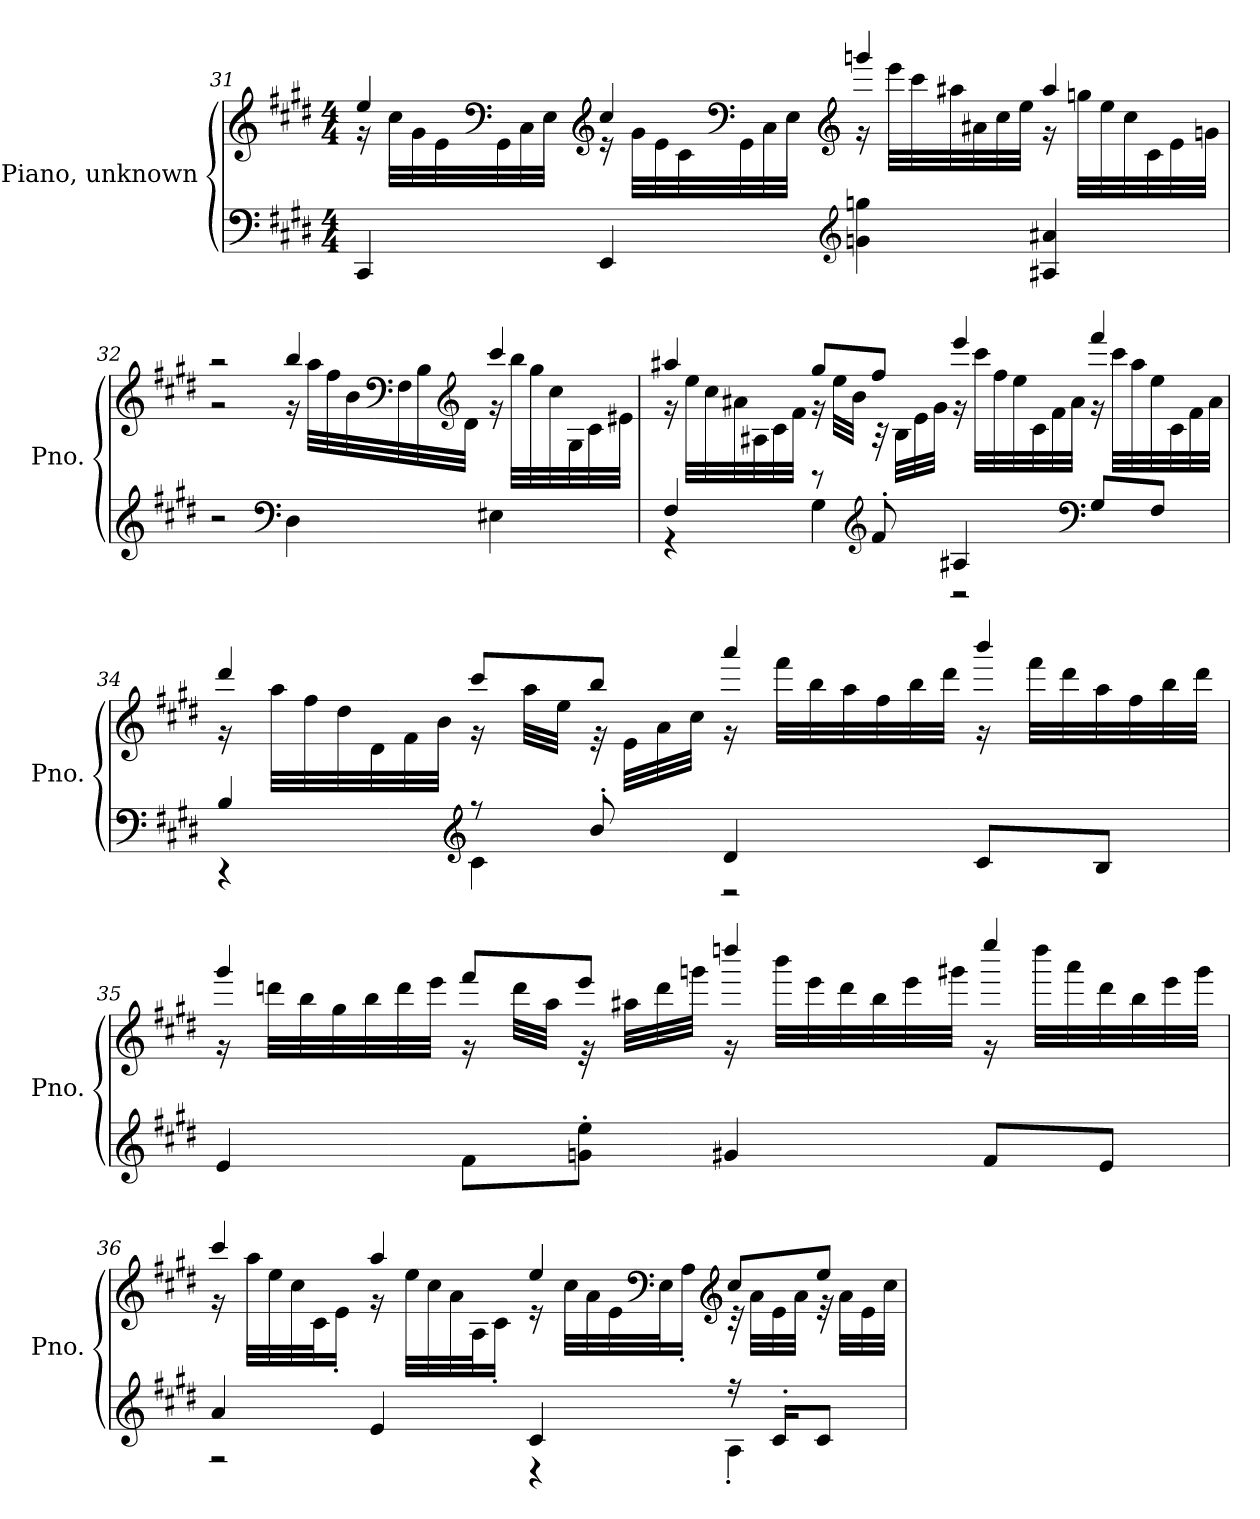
**kern	**kern
*part1	*part1
*staff2	*staff1
*I"Piano, unknown	*
*I'Pno.	*
!!LO:PB:g=z
*clefF4	*clefG2
*k[f#c#g#d#]	*k[f#c#g#d#]
*M4/4	*M4/4
=31	=31
*	*^
4CC#/	4ee/	16r
.	.	32cc#\LLL
.	.	32g#\
.	.	32e\
*	*clefF4	*
.	.	32GG#\
.	.	32C#\
.	.	32E\JJJ
*	*clefG2	*
4EE/	4cc#/	16r
.	.	32g#\LLL
.	.	32e\
.	.	32c#\
*	*clefF4	*
.	.	32GG#\
.	.	32C#\
.	.	32E\JJJ
*clefG2	*clefG2	*
4gn\ 4ggn\	4gggn/	16r
.	.	32eee\LLL
.	.	32ccc#\
.	.	32aa#X\
.	.	32a#X\
.	.	32cc#\
.	.	32ee\JJJ
4A#X/ 4a#X/	4aa#/	16r
.	.	32ggn\LLL
.	.	32ee\
.	.	32cc#\
.	.	32c#\
.	.	32e\
.	.	32gn\JJJ
!!LO:LB:g=z	!!
=32	=32	=32
2r	2r	2r
*clefF4	*	*
4D#\	4bb/	16r
.	.	32aa\LLL
.	.	32ff#\
.	.	32b\
*	*clefF4	*
.	.	32F#\
.	.	32B\
*	*clefG2	*
.	.	32d#\JJJ
4E#X\	4ccc#/	16r
.	.	32bb\LLL
.	.	32gg#\
.	.	32cc#\
.	.	32G#\
.	.	32c#\
.	.	32e#X\JJJ
!!LO:LB:g=z	!!
=33	=33	=33
*^	*	*
4F#/	4r	4aa#X/	16r
.	.	.	32ee\LLL
.	.	.	32cc#\
.	.	.	32a#X\
.	.	.	32A#X\
.	.	.	32c#\
.	.	.	32f#\JJJ
8r	4G#\	8gg#/L	16r
.	.	.	32ee\LLL
.	.	.	32b\JJJ
*clefG2	*	*	*
8f#'/	.	8ff#/J	32r
.	.	.	32B\LLL
.	.	.	32e\
.	.	.	32g#\JJJ
4A#X/	2r	4eee/	16r
.	.	.	32ccc#\LLL
.	.	.	32ff#\
.	.	.	32ee\
.	.	.	32c#\
.	.	.	32f#\
.	.	.	32a#\JJJ
*clefF4	*	*	*
8G#/L	.	4fff#/	16r
.	.	.	32ccc#\LLL
.	.	.	32aa#\
8F#/J	.	.	32ee\
.	.	.	32c#\
.	.	.	32f#\
.	.	.	32a#\JJJ
!!LO:LB:g=z	!!
=34	=34	=34	=34
4B/	4r	4ddd#/	16r
.	.	.	32aa\LLL
.	.	.	32ff#\
.	.	.	32dd#\
.	.	.	32d#\
.	.	.	32f#\
.	.	.	32b\JJJ
*clefG2	*	*	*
8r	4c#\	8ccc#/L	16r
.	.	.	32aa\LLL
.	.	.	32ee\JJJ
8b'/	.	8bb/J	32r
.	.	.	32e\LLL
.	.	.	32a\
.	.	.	32cc#\JJJ
4d#/	2r	4aaa/	16r
.	.	.	32fff#\LLL
.	.	.	32bb\
.	.	.	32aa\
.	.	.	32ff#\
.	.	.	32bb\
.	.	.	32ddd#\JJJ
8c#/L	.	4bbb/	16r
.	.	.	32fff#\LLL
.	.	.	32ddd#\
8B/J	.	.	32aa\
.	.	.	32ff#\
.	.	.	32bb\
.	.	.	32ddd#\JJJ
*v	*v	*	*
!!LO:LB:g=z	!!
=35	=35	=35
4e/	4ggg#/	16r
.	.	32dddn\LLL
.	.	32bb\
.	.	32gg#\
.	.	32bb\
.	.	32ddd\
.	.	32eee\JJJ
8f#\L	8fff#/L	16r
.	.	32ddd\LLL
.	.	32aa\JJJ
8gn\' 8ee\'J	8eee/J	32r
.	.	32aa#X\LLL
.	.	32ddd\
.	.	32gggn\JJJ
4g#X/	4ddddn/	16r
.	.	32bbb\LLL
.	.	32eee\
.	.	32ddd\
.	.	32bb\
.	.	32eee\
.	.	32ggg#X\JJJ
8f#/L	4eeee/	16r
.	.	32dddd\LLL
.	.	32aaa\
8e/J	.	32ddd\
.	.	32bb\
.	.	32eee\
.	.	32ggg#\JJJ
!!LO:LB:g=z	!!
=36	=36	=36
*^	*	*
4a/	2r	4ccc#/	16r
.	.	.	32aa\LLL
.	.	.	32ee\
.	.	.	32cc#\
.	.	.	32c#\J
.	.	.	16e'\JJ
4e/	.	4aa/	16r
.	.	.	32ee\LLL
.	.	.	32cc#\
.	.	.	32a\
.	.	.	32A\J
.	.	.	16c#'\JJ
4c#/	4r	4ee/	16r
.	.	.	32cc#\LLL
.	.	.	32a\
.	.	.	32e\
*	*	*clefF4	*
.	.	.	32E\J
.	.	.	16A'\JJ
*	*	*clefG2	*
16r	4A'\	8cc#/L	32r
.	.	.	32a\LLL
16c#'/KL	.	.	32e\
.	.	.	32a\JJJ
8c#/J	.	8ee/J	32r
.	.	.	32a\LLL
.	.	.	32e\
.	.	.	32cc#\JJJ
*v	*v	*	*
*	*v	*v
=	=
*-	*-
